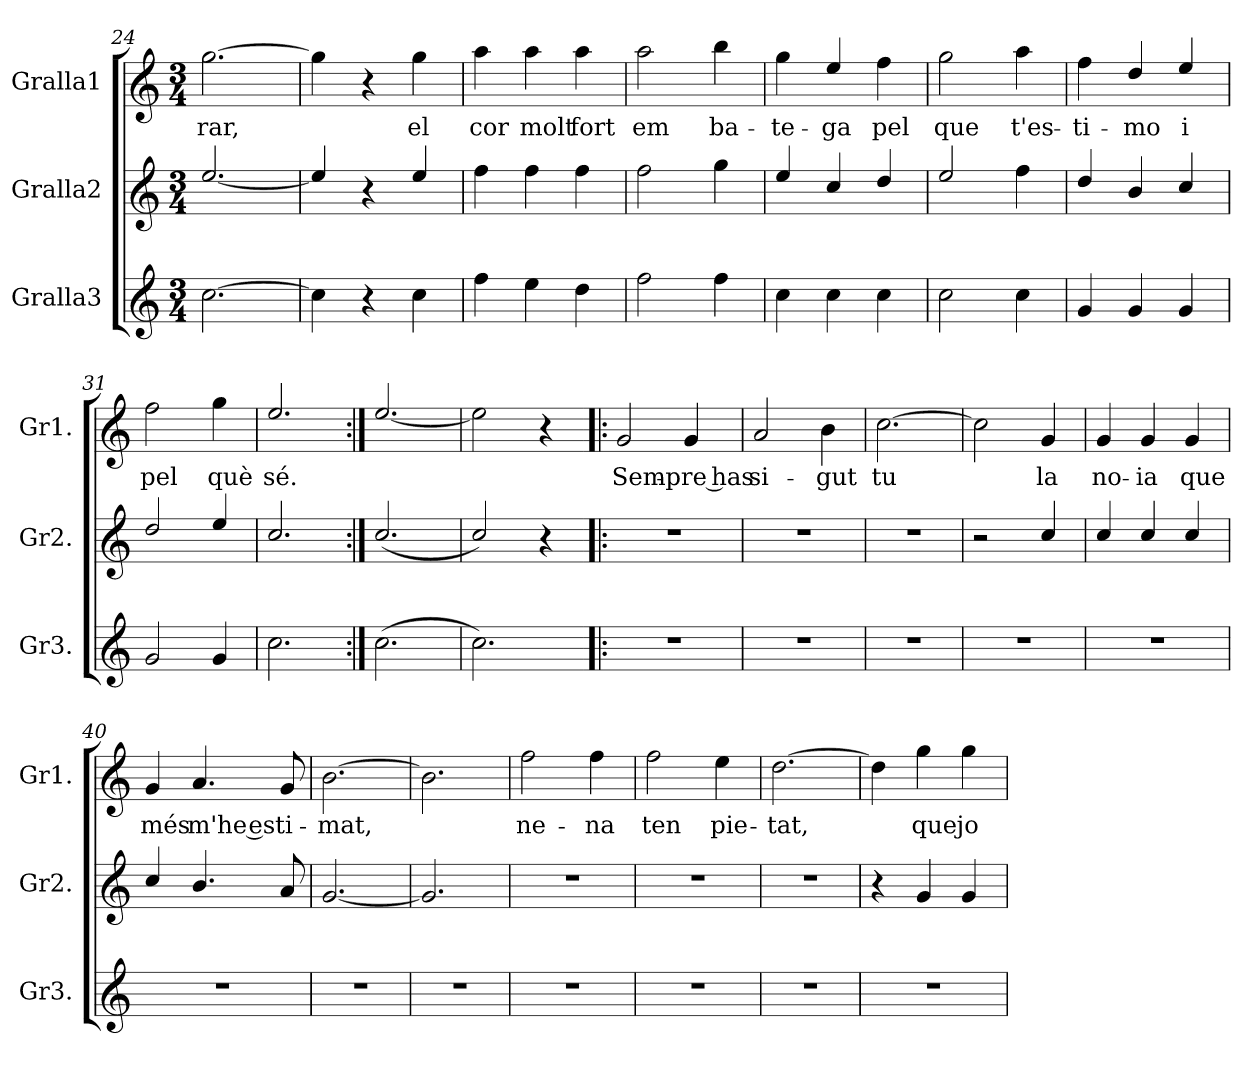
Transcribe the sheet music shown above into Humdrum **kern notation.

**kern	**kern	**kern	**text
*part3	*part2	*part1	*part1
*staff3	*staff2	*staff1	*staff1
*I"Gralla3	*I"Gralla2	*I"Gralla1	*
*I'Gr3.	*I'Gr2.	*I'Gr1.	*
*clefG2	*clefG2	*clefG2	*
*k[]	*k[]	*k[]	*
*M3/4	*M3/4	*M3/4	*
=24	=24	=24	=24
!	!	!	!LO:LY:b
[2.cc\	[2.ee/	[2.gg\	-rar,
!!LO:LB:g=z
=25	=25	=25	=25
4cc\]	4ee/]	4gg\]	.
4r	4r	4r	.
!	!	!	!LO:LY:b
4cc\	4ee/	4gg\	el
=26	=26	=26	=26
!	!	!	!LO:LY:b
4ff\	4ff\	4aa\	cor
!	!	!	!LO:LY:b
4ee\	4ff\	4aa\	molt
!	!	!	!LO:LY:b
4dd\	4ff\	4aa\	fort
=27	=27	=27	=27
!	!	!	!LO:LY:b
2ff\	2ff\	2aa\	em
!	!	!	!LO:LY:b
4ff\	4gg\	4bb\	ba-
=28	=28	=28	=28
!	!	!	!LO:LY:b
4cc\	4ee/	4gg\	-te-
!	!	!	!LO:LY:b
4cc\	4cc/	4ee/	-ga
!	!	!	!LO:LY:b
4cc\	4dd/	4ff\	pel
=29	=29	=29	=29
!	!	!	!LO:LY:b
2cc\	2ee/	2gg\	que
!	!	!	!LO:LY:b
4cc\	4ff\	4aa\	t'es-
=30	=30	=30	=30
!	!	!	!LO:LY:b
4g/	4dd/	4ff\	-ti-
!	!	!	!LO:LY:b
4g/	4b/	4dd/	-mo
!	!	!	!LO:LY:b
4g/	4cc/	4ee/	i
=31	=31	=31	=31
!	!	!	!LO:LY:b
2g/	2dd/	2ff\	pel
!	!	!	!LO:LY:b
4g/	4ee/	4gg\	què
=32	=32	=32	=32
!	!	!	!LO:LY:b
2.cc\	2.cc/	2.ee/	sé.
=33:|!	=33:|!	=33:|!	=33:|!
(>2.cc\	(<2.cc/	[2.ee/	.
=34	=34	=34	=34
2.cc\)	2cc/)	2ee\]	.
.	4r	4r	.
!!LO:PB:g=z
=35!|:	=35!|:	=35!|:	=35!|:
!	!	!	!LO:LY:b
2.r	2.r	2g/	Sem-
!	!	!	!LO:LY:b
.	.	4g/	pre has
=36	=36	=36	=36
!	!	!	!LO:LY:b
2.r	2.r	2a/	si-
!	!	!	!LO:LY:b
.	.	4b\	-gut
=37	=37	=37	=37
!	!	!	!LO:LY:b
2.r	2.r	[2.cc\	tu
=38	=38	=38	=38
2.r	2r	2cc\]	.
!	!	!	!LO:LY:b
.	4cc/	4g/	la
=39	=39	=39	=39
!	!	!	!LO:LY:b
2.r	4cc/	4g/	no-
!	!	!	!LO:LY:b
.	4cc/	4g/	-ia
!	!	!	!LO:LY:b
.	4cc/	4g/	que
=40	=40	=40	=40
!	!	!	!LO:LY:b
2.r	4cc/	4g/	més
!	!	!	!LO:LY:b
.	4.b/	4.a/	m'he es
!	!	!	!LO:LY:b
.	8a/	8g/	-ti-
=41	=41	=41	=41
!	!	!	!LO:LY:b
2.r	[2.g/	[2.b\	-mat,
=42	=42	=42	=42
2.r	2.g/]	2.b\]	.
=43	=43	=43	=43
!	!	!	!LO:LY:b
2.r	2.r	2ff\	ne-
!	!	!	!LO:LY:b
.	.	4ff\	-na
=44	=44	=44	=44
!	!	!	!LO:LY:b
2.r	2.r	2ff\	ten
!	!	!	!LO:LY:b
.	.	4ee\	pie-
!!LO:LB:g=z
=45	=45	=45	=45
!	!	!	!LO:LY:b
2.r	2.r	[2.dd\	-tat,
=46	=46	=46	=46
2.r	4r	4dd\]	.
!	!	!	!LO:LY:b
.	4g/	4gg\	que
!	!	!	!LO:LY:b
.	4g/	4gg\	jo
=	=	=	=
*-	*-	*-	*-
